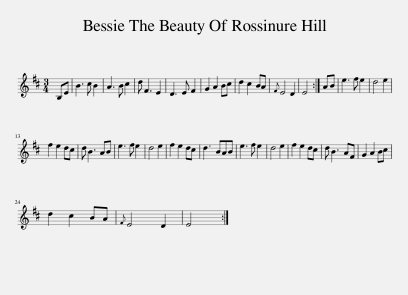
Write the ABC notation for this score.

X:1
L:1/8
M:3/4
I:linebreak $
K:D
V:1 treble
V:1
 B,E | B3 c B2 | A3 B c2 | d F3 E2 | D3 E F2 | %5
 G2 A2 Bc | d2 c2 BA |{F} E4 D2 | E4 :| AB | %10
 e3 f e2 | d4 e2 |$ f2 e2 dc | d B3 AB | e3 f e2 | %15
 d4 e2 | f2 e2 dc | d3 BAB | e3 f e2 | d4 e2 | %20
 f2 e2 dc | d B3 AF | G2 A2 Bc |$ d2 c2 BA |{F} E4 D2 | %25
 E4 :| %26
